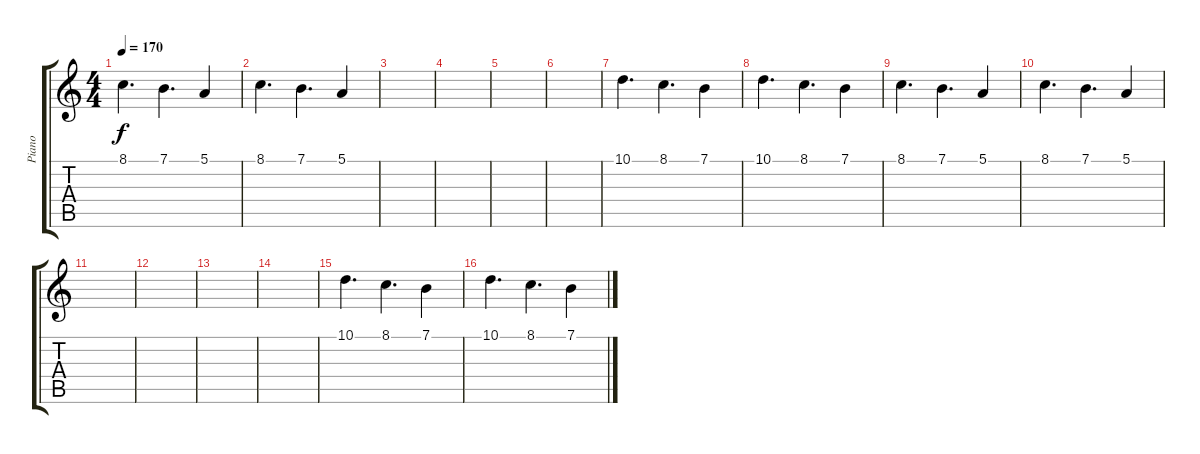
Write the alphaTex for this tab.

\track ("Piano" "Piano") {instrument acousticgrandpiano}
\staff {score tabs}
\tuning (E4 B3 G3 D3 A2 E2) {hide}
\ts (4 4)
\tempo 170
\clef g2
\ks c
8.1.4{d dy f} 7.1.4{d} 5.1.4 |
8.1.4{d} 7.1.4{d} 5.1.4 |
|
|
|
|
10.1.4{d} 8.1.4{d} 7.1.4 |
10.1.4{d} 8.1.4{d} 7.1.4 |
8.1.4{d} 7.1.4{d} 5.1.4 |
8.1.4{d} 7.1.4{d} 5.1.4 |
|
|
|
|
10.1.4{d} 8.1.4{d} 7.1.4 |
10.1.4{d} 8.1.4{d} 7.1.4
